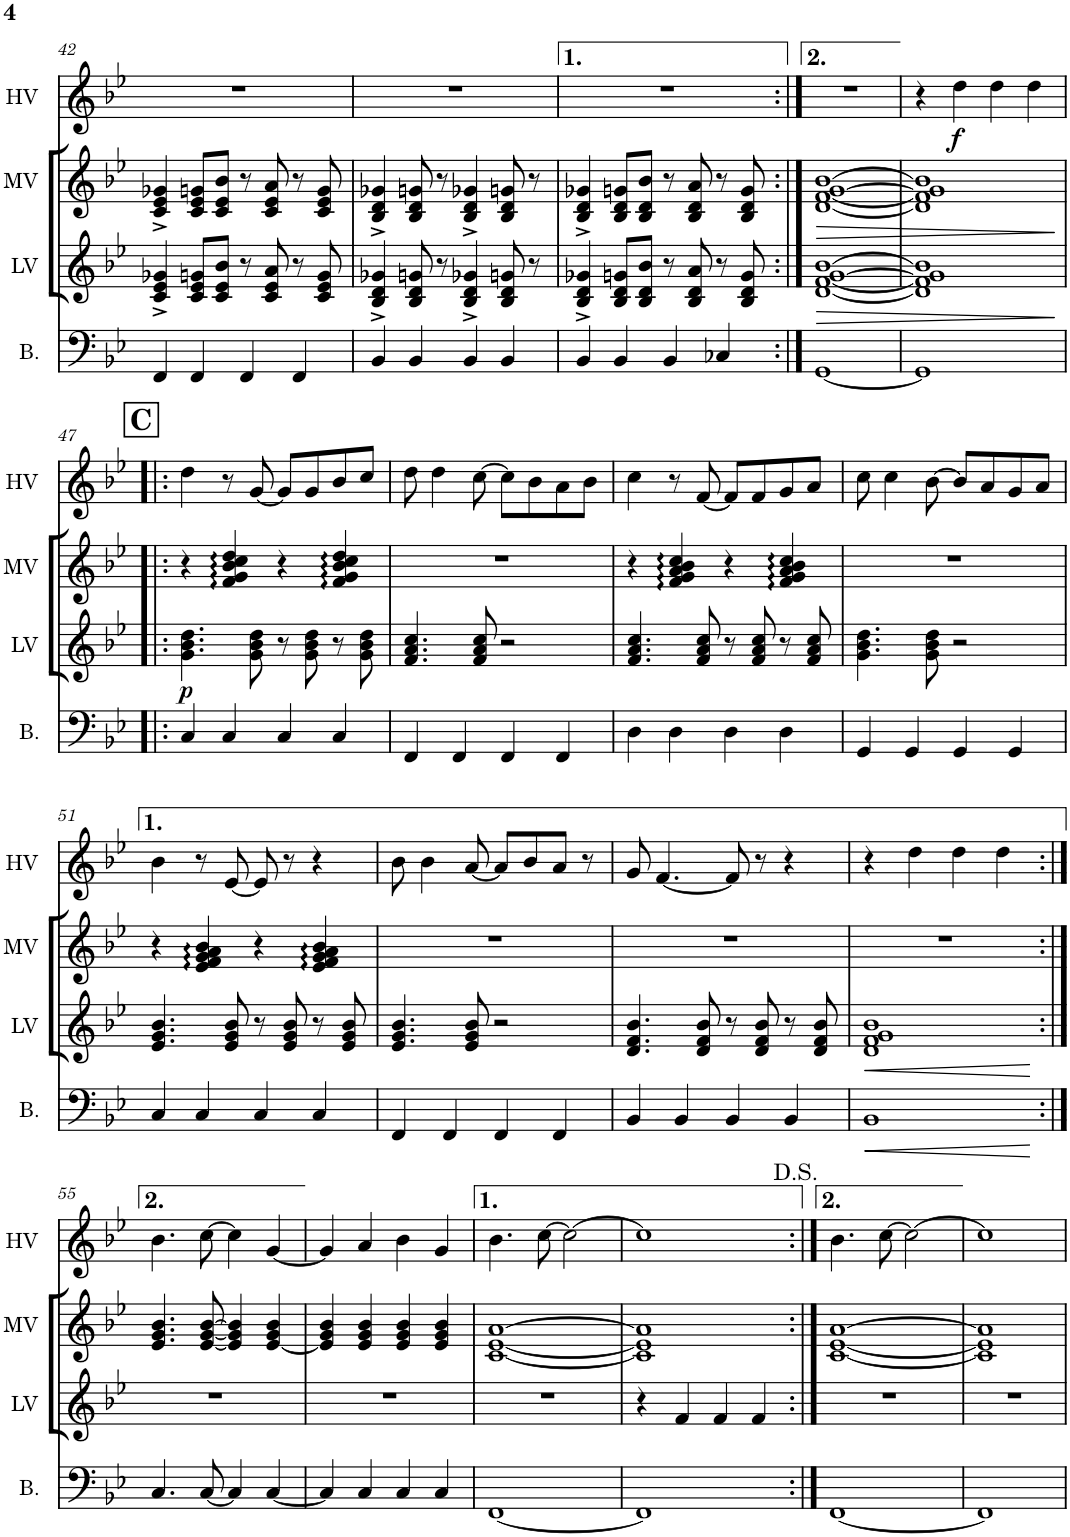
**kern	**dynam	**kern	**dynam	**kern	**dynam	**kern	**dynam
*part4	*part4	*part3	*part3	*part2	*part2	*part1	*part1
*staff4	*staff4	*staff3	*staff3	*staff2	*staff2	*staff1	*staff1
*I"Bass	*	*I"Low voice	*	*I"Middle Voice	*	*I"High Voice	*
*I'B.	*	*I'LV	*	*I'MV	*	*I'HV	*
!!LO:PB:g=z
*clefF4	*	*clefG2	*	*clefG2	*	*clefG2	*
*	*	*Trd5c9	*	*Trd1c2	*	*	*
*k[b-e-]	*	*k[b-e-]	*	*k[b-e-]	*	*k[b-e-]	*
*M4/4	*	*M4/4	*	*M4/4	*	*M4/4	*
=42	=42	=42	=42	=42	=42	=42	=42
4FF/	.	4c/^ 4e-/^ 4g-X/^	.	4c/^ 4e-/^ 4g-X/^	.	1r	.
4FF/	.	8c/ 8e-/ 8gn/L	.	8c/ 8e-/ 8gn/L	.	.	.
.	.	8c/ 8e-/ 8b-/J	.	8c/ 8e-/ 8b-/J	.	.	.
4FF/	.	8r	.	8r	.	.	.
.	.	8c/ 8e-/ 8a/	.	8c/ 8e-/ 8a/	.	.	.
4FF/	.	8r	.	8r	.	.	.
.	.	8c/ 8e-/ 8g/	.	8c/ 8e-/ 8g/	.	.	.
=43	=43	=43	=43	=43	=43	=43	=43
4BB-/	.	4B-/^ 4d/^ 4g-X/^	.	4B-/^ 4d/^ 4g-X/^	.	1r	.
4BB-/	.	8B-/ 8d/ 8gn/	.	8B-/ 8d/ 8gn/	.	.	.
.	.	8r	.	8r	.	.	.
4BB-/	.	4B-/^ 4d/^ 4g-X/^	.	4B-/^ 4d/^ 4g-X/^	.	.	.
4BB-/	.	8B-/ 8d/ 8gn/	.	8B-/ 8d/ 8gn/	.	.	.
.	.	8r	.	8r	.	.	.
=44	=44	=44	=44	=44	=44	=44	=44
4BB-/	.	4B-/^ 4d/^ 4g-X/^	.	4B-/^ 4d/^ 4g-X/^	.	1r	.
4BB-/	.	8B-/ 8d/ 8gn/L	.	8B-/ 8d/ 8gn/L	.	.	.
.	.	8B-/ 8d/ 8b-/J	.	8B-/ 8d/ 8b-/J	.	.	.
4BB-/	.	8r	.	8r	.	.	.
.	.	8B-/ 8d/ 8a/	.	8B-/ 8d/ 8a/	.	.	.
4C-X/	.	8r	.	8r	.	.	.
.	.	8B-/ 8d/ 8g/	.	8B-/ 8d/ 8g/	.	.	.
=45:|!	=45:|!	=45:|!	=45:|!	=45:|!	=45:|!	=45:|!	=45:|!
!	!	!	!LO:HP:b	!	!LO:HP:b	!	!
[1GG	.	[1d [1f [1g [1b-	>	[1d [1f [1g [1b-	>	1r	.
=46	=46	=46	=46	=46	=46	=46	=46
1GG]	.	1d] 1f] 1g] 1b-]	.	1d] 1f] 1g] 1b-]	.	4r	.
!	!	!	!	!	!	!	!LO:DY:b
.	.	.	.	.	.	4dd\	f
.	.	.	.	.	.	4dd\	.
.	.	.	.	.	.	4dd\	.
.	.	.	]	.	]	.	.
!!LO:LB:g=z
!!LO:REH:place=s1:a:B:cj:fs=14:t=C
=47!|:	=47!|:	=47!|:	=47!|:	=47!|:	=47!|:	=47!|:	=47!|:
!	!	!	!LO:DY:b	!	!	!	!
4C/	.	4.g\ 4.b-\ 4.dd\	p	4r	.	4dd\	.
4C/	.	.	.	4f/:: 4g/:: 4b-/:: 4cc/:: 4dd/::	.	8r	.
.	.	8g\ 8b-\ 8dd\	.	.	.	[8g/	.
4C/	.	8r	.	4r	.	8g/L]	.
.	.	8g\ 8b-\ 8dd\	.	.	.	8g/	.
4C/	.	8r	.	4f/:: 4g/:: 4b-/:: 4cc/:: 4dd/::	.	8b-/	.
.	.	8g\ 8b-\ 8dd\	.	.	.	8cc/J	.
=48	=48	=48	=48	=48	=48	=48	=48
4FF/	.	4.f/ 4.a/ 4.cc/	.	1r	.	8dd\	.
.	.	.	.	.	.	4dd\	.
4FF/	.	.	.	.	.	.	.
.	.	8f/ 8a/ 8cc/	.	.	.	[8cc\	.
4FF/	.	2r	.	.	.	8cc\L]	.
.	.	.	.	.	.	8b-\	.
4FF/	.	.	.	.	.	8a\	.
.	.	.	.	.	.	8b-\J	.
=49	=49	=49	=49	=49	=49	=49	=49
4D\	.	4.f/ 4.a/ 4.cc/	.	4r	.	4cc\	.
4D\	.	.	.	4f/:: 4g/:: 4a/:: 4b-/:: 4cc/::	.	8r	.
.	.	8f/ 8a/ 8cc/	.	.	.	[8f/	.
4D\	.	8r	.	4r	.	8f/L]	.
.	.	8f/ 8a/ 8cc/	.	.	.	8f/	.
4D\	.	8r	.	4f/:: 4g/:: 4a/:: 4b-/:: 4cc/::	.	8g/	.
.	.	8f/ 8a/ 8cc/	.	.	.	8a/J	.
=50	=50	=50	=50	=50	=50	=50	=50
4GG/	.	4.g\ 4.b-\ 4.dd\	.	1r	.	8cc\	.
.	.	.	.	.	.	4cc\	.
4GG/	.	.	.	.	.	.	.
.	.	8g\ 8b-\ 8dd\	.	.	.	[8b-\	.
4GG/	.	2r	.	.	.	8b-/L]	.
.	.	.	.	.	.	8a/	.
4GG/	.	.	.	.	.	8g/	.
.	.	.	.	.	.	8a/J	.
!!LO:LB:g=z
=51	=51	=51	=51	=51	=51	=51	=51
4C/	.	4.e-/ 4.g/ 4.b-/	.	4r	.	4b-\	.
4C/	.	.	.	4e-/:: 4f/:: 4g/:: 4a/:: 4b-/::	.	8r	.
.	.	8e-/ 8g/ 8b-/	.	.	.	[8e-/	.
4C/	.	8r	.	4r	.	8e-/]	.
.	.	8e-/ 8g/ 8b-/	.	.	.	8r	.
4C/	.	8r	.	4e-/:: 4f/:: 4g/:: 4a/:: 4b-/::	.	4r	.
.	.	8e-/ 8g/ 8b-/	.	.	.	.	.
=52	=52	=52	=52	=52	=52	=52	=52
4FF/	.	4.e-/ 4.g/ 4.b-/	.	1r	.	8b-\	.
.	.	.	.	.	.	4b-\	.
4FF/	.	.	.	.	.	.	.
.	.	8e-/ 8g/ 8b-/	.	.	.	[8a/	.
4FF/	.	2r	.	.	.	8a/L]	.
.	.	.	.	.	.	8b-/	.
4FF/	.	.	.	.	.	8a/J	.
.	.	.	.	.	.	8r	.
=53	=53	=53	=53	=53	=53	=53	=53
4BB-/	.	4.d/ 4.f/ 4.b-/	.	1r	.	8g/	.
.	.	.	.	.	.	[4.f/	.
4BB-/	.	.	.	.	.	.	.
.	.	8d/ 8f/ 8b-/	.	.	.	.	.
4BB-/	.	8r	.	.	.	8f/]	.
.	.	8d/ 8f/ 8b-/	.	.	.	8r	.
4BB-/	.	8r	.	.	.	4r	.
.	.	8d/ 8f/ 8b-/	.	.	.	.	.
=54	=54	=54	=54	=54	=54	=54	=54
!	!LO:HP:b	!	!LO:HP:b	!	!	!	!
1BB-	<	1d 1f 1g 1b-	<	1r	.	4r	.
.	.	.	.	.	.	4dd\	.
.	.	.	.	.	.	4dd\	.
.	.	.	.	.	.	4dd\	.
.	[	.	[	.	.	.	.
!!LO:LB:g=z
=55:|!	=55:|!	=55:|!	=55:|!	=55:|!	=55:|!	=55:|!	=55:|!
4.C/	.	1r	.	4.e-/ 4.g/ 4.b-/	.	4.b-\	.
[8C/	.	.	.	[8e-/ [8g/ [8b-/	.	[8cc\	.
4C/]	.	.	.	4e-/] 4g/] 4b-/]	.	4cc\]	.
[4C/	.	.	.	[4e-/ 4g/ 4b-/	.	[4g/	.
=56	=56	=56	=56	=56	=56	=56	=56
4C/]	.	1r	.	4e-/] 4g/ 4b-/	.	4g/]	.
4C/	.	.	.	4e-/ 4g/ 4b-/	.	4a/	.
4C/	.	.	.	4e-/ 4g/ 4b-/	.	4b-\	.
4C/	.	.	.	4e-/ 4g/ 4b-/	.	4g/	.
=57	=57	=57	=57	=57	=57	=57	=57
[1FF	.	1r	.	[1c [1e- [1a	.	4.b-\	.
.	.	.	.	.	.	[8cc\	.
.	.	.	.	.	.	2cc\_	.
=58	=58	=58	=58	=58	=58	=58	=58
1FF]	.	4r	.	1c] 1e-] 1a]	.	1cc]	.
.	.	4f/	.	.	.	.	.
.	.	4f/	.	.	.	.	.
.	.	4f/	.	.	.	.	.
=59:|!	=59:|!	=59:|!	=59:|!	=59:|!	=59:|!	=59:|!	=59:|!
[1FF	.	1r	.	[1c [1e- [1a	.	4.b-\	.
.	.	.	.	.	.	[8cc\	.
.	.	.	.	.	.	2cc\_	.
=60	=60	=60	=60	=60	=60	=60	=60
1FF]	.	1r	.	1c] 1e-] 1a]	.	1cc]	.
=	=	=	=	=	=	=	=
*-	*-	*-	*-	*-	*-	*-	*-
